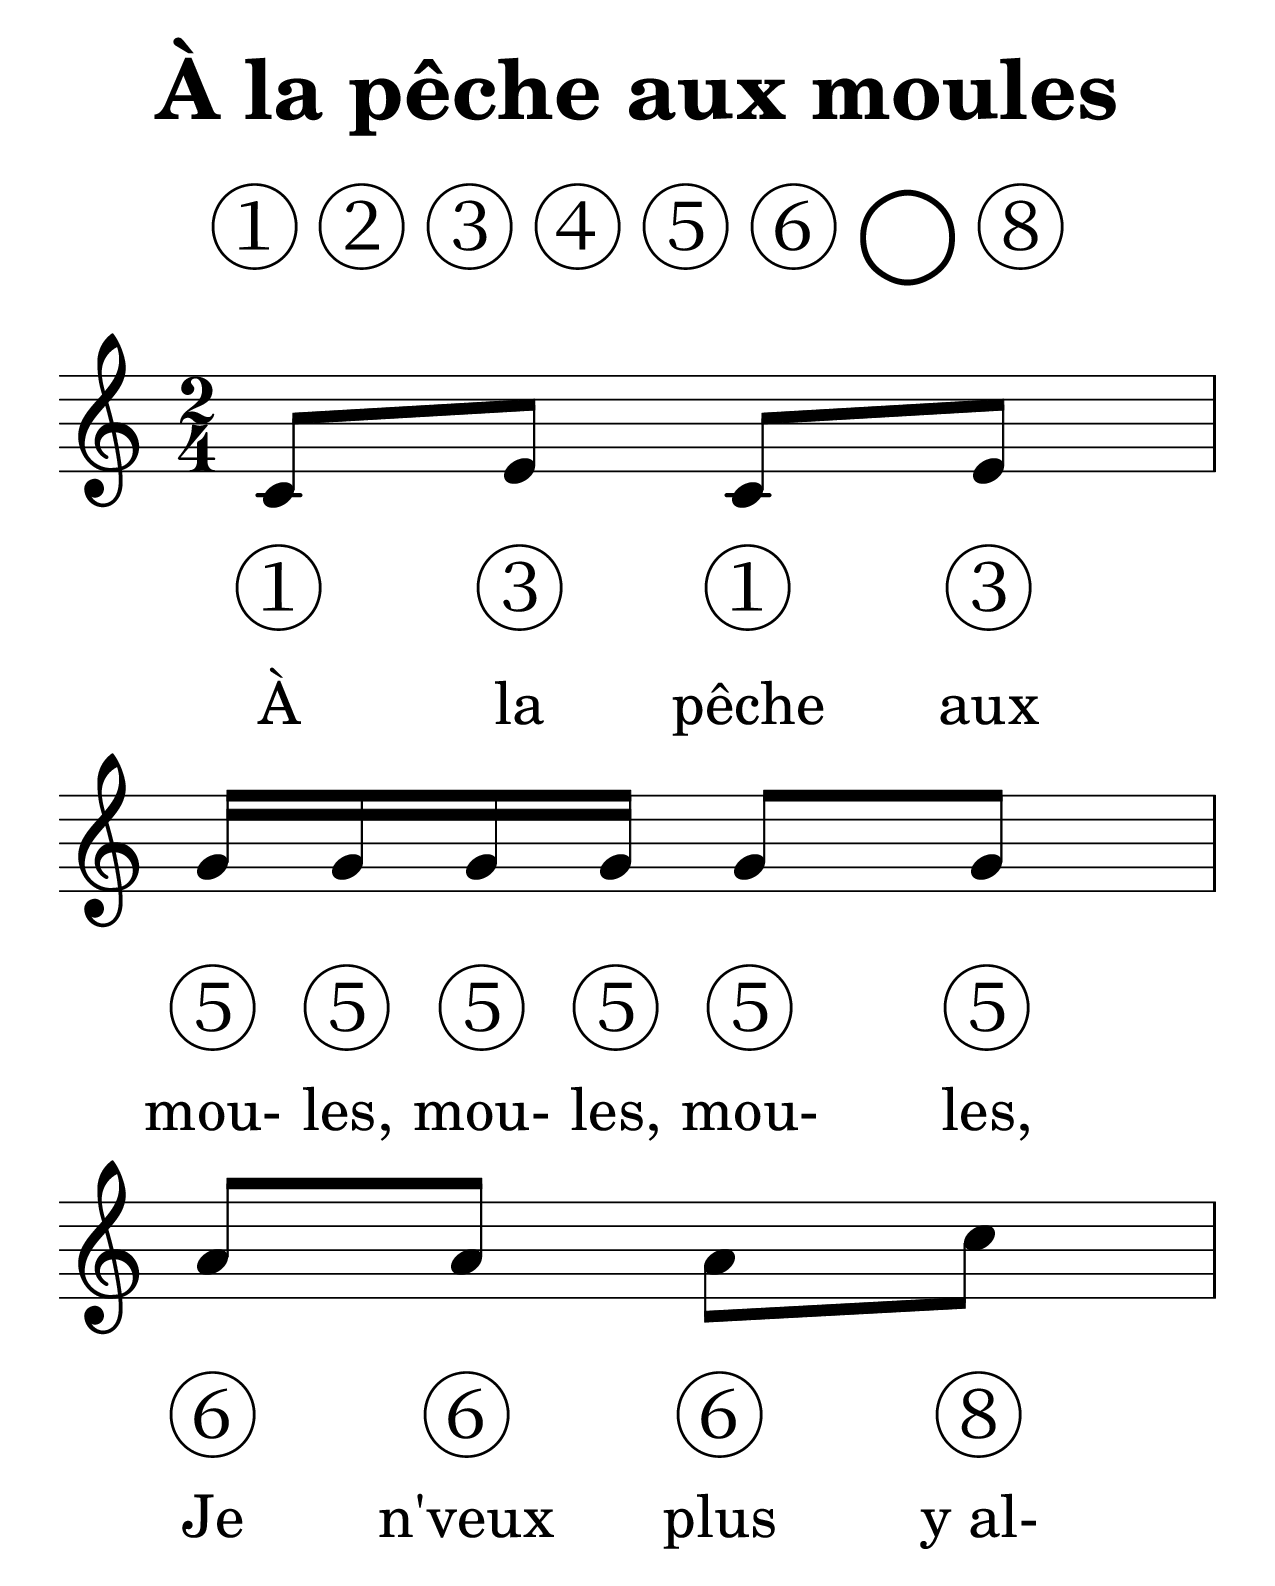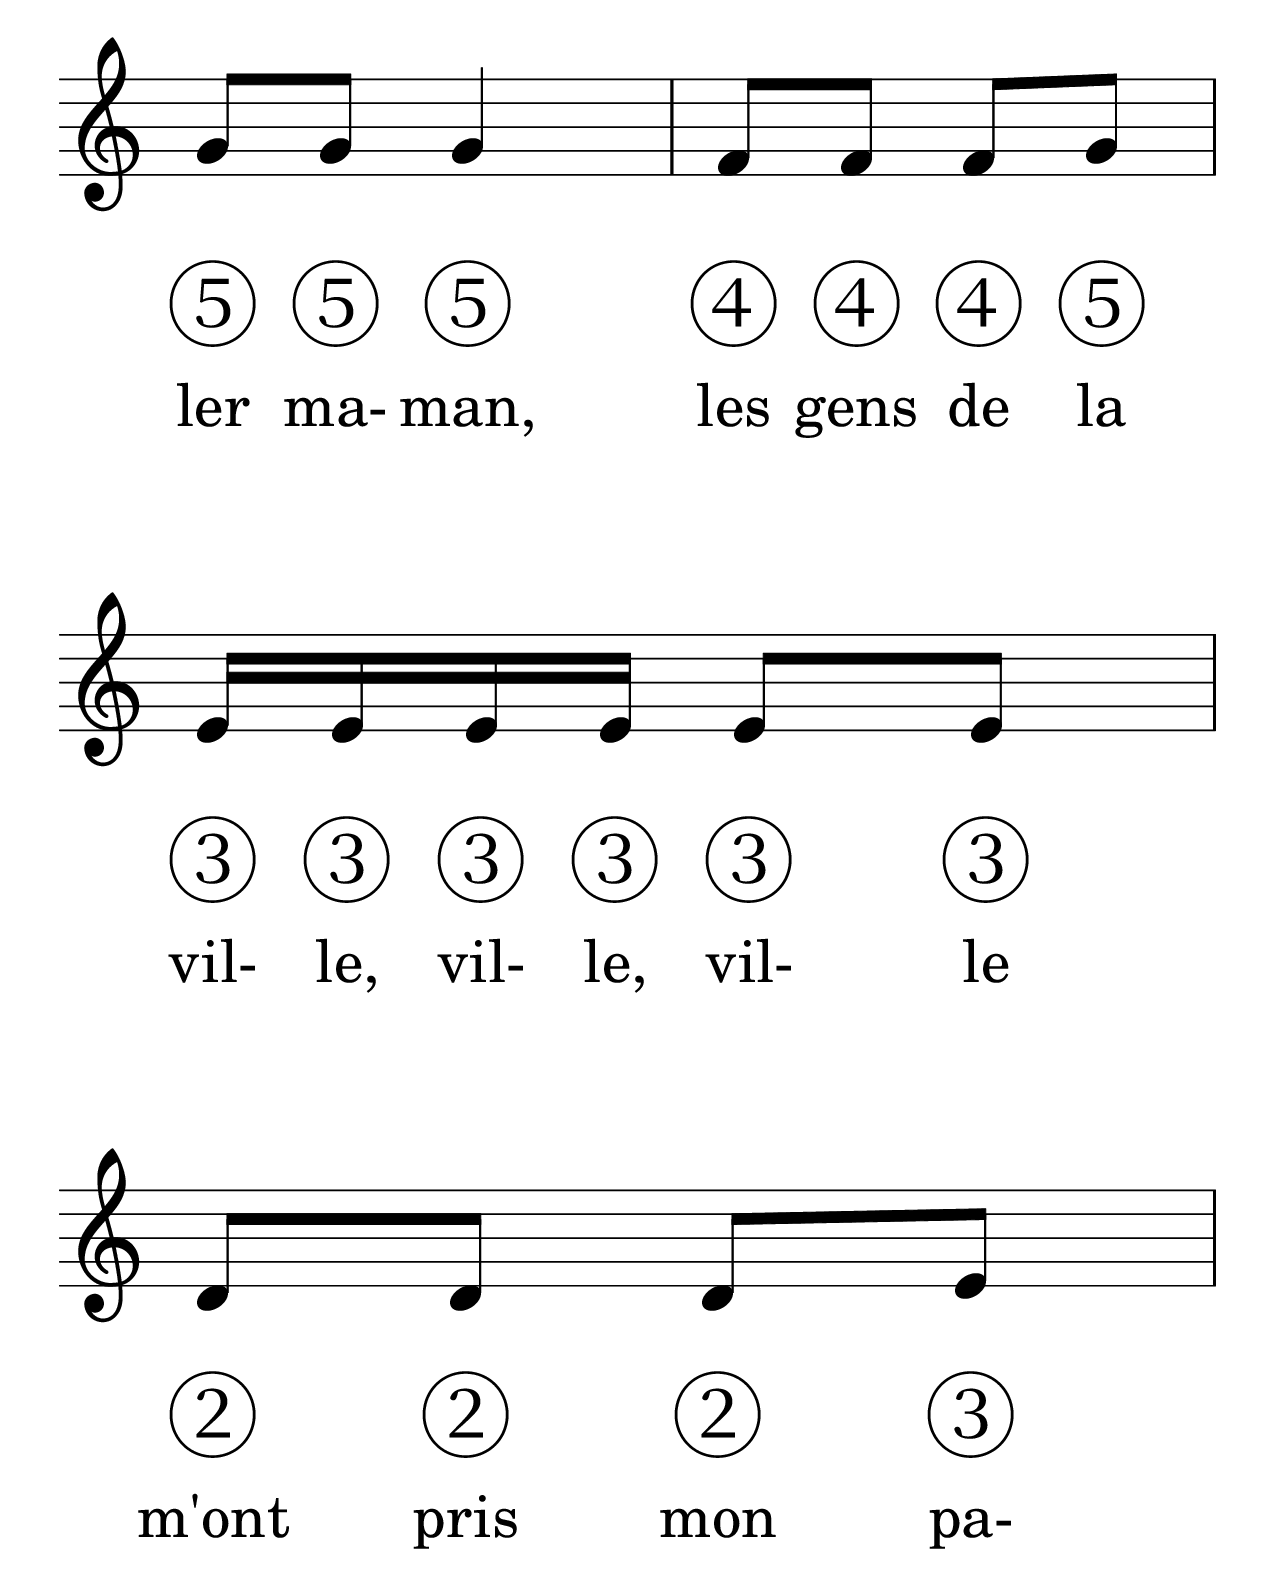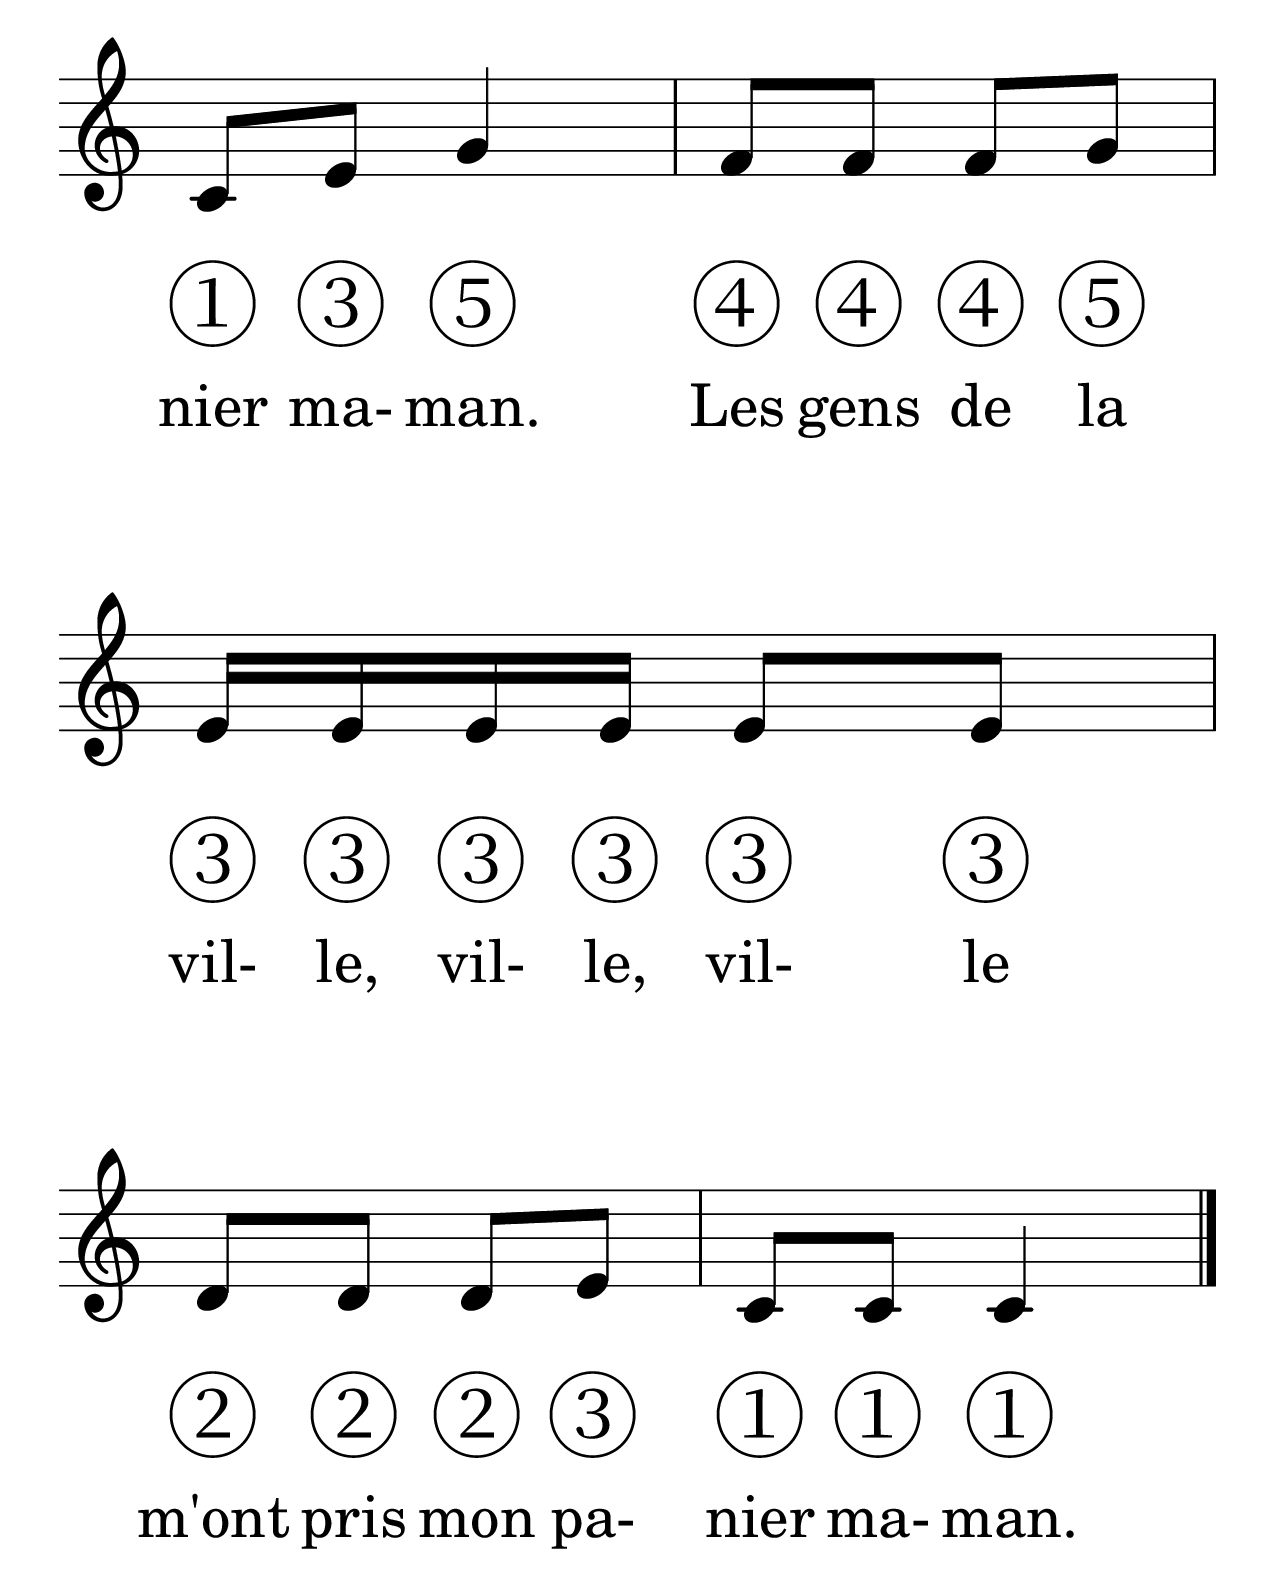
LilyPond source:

\version "2.18.2"
\include "common.ly"
\version "2.18.2"

% for reference
% ① ② ③ ④ ⑤ ⑥ ⑦ ⑧ ◯

% empty circles with bar number to colorize
oc = "①"
od = "②"
oe = "③"
of = "④"
og = "⑤"
oap = "⑥"
obp = "⑦"
ocp = "⑧"
oo = "◯"


\header {
 title = "À la pêche aux moules"
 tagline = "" 
}

\markup {
  \column {
  \vspace #0.5
  \fill-line { \column { \line { 
    \fontsize #5 { \oc \od \oe \of \og \oap \oo \ocp}}}}
  \vspace #0.5
  }
}

<<
 {
   \clef treble
   \time 2/4
   \key c \major 
   \relative c' {
      c8 e c e g16 g g g g8 g8
      a a a c g g g4
      f8 f f g \break e16 e e e e8 e
      d d d e c e g4
      f8 f f g \break e16 e e e e8 e
      d d d e c c c4

      \bar "|."

   }
 } 

\addlyrics {
    \set fontSize = #4
    \oc \oe \oc \oe \og \og \og \og \og \og
    \oap \oap \oap \ocp \og \og \og
    \of \of \of \og \oe \oe \oe \oe \oe \oe
    \od \od \od \oe \oc \oe \og
    \of \of \of \og \oe \oe \oe \oe \oe \oe
    \od \od \od \oe \oc \oc \oc
 }

  \addlyrics {
    À la pêche aux mou- les, mou- les, mou- les,
    Je n'veux plus "y al-" ler ma- man,
    les gens de la vil- le, vil- le, vil- le
    m'ont pris mon pa- nier ma- man.
    Les gens de la vil- le, vil- le, vil- le
    m'ont pris mon pa- nier ma- man.

  }

 
>>



